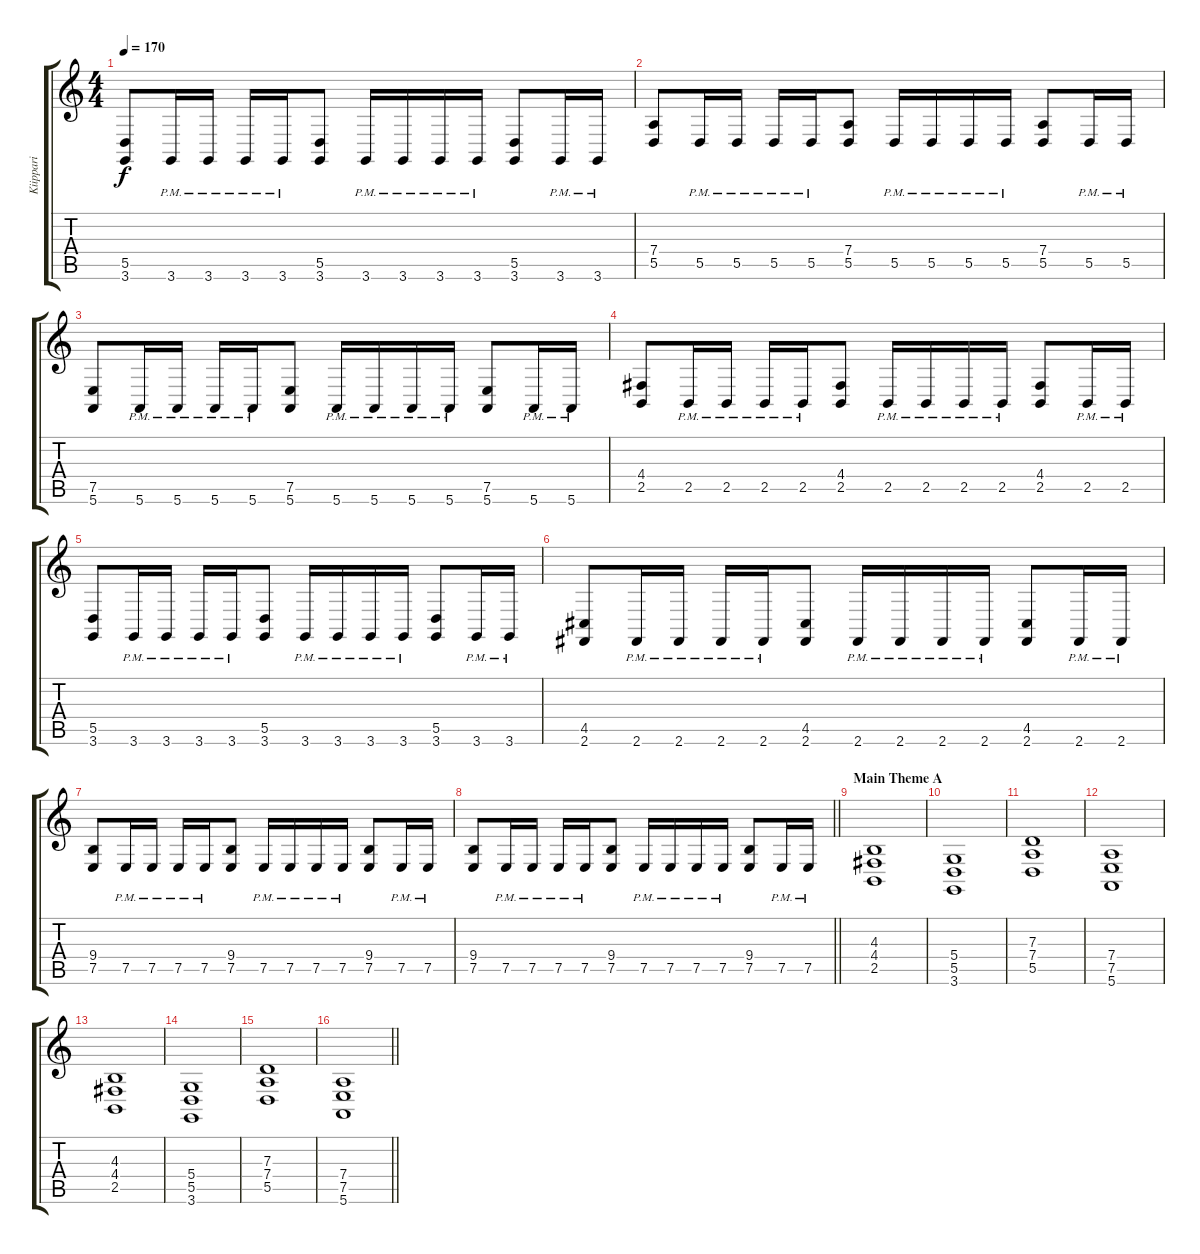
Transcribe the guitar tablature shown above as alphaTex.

\track ("Kiippari" "Kiippari") {instrument stringensemble1}
\staff {score tabs}
\tuning (E4 B3 G3 D3 A2 E2) {hide}
\ts (4 4)
\tempo 170
\clef g2
\ks c
(5.5 3.6).8{dy f} 3.6{pm}.16 3.6{pm}.16 3.6{pm}.16 3.6{pm}.16 (5.5 3.6).8 3.6{pm}.16 3.6{pm}.16 3.6{pm}.16 3.6{pm}.16 (5.5 3.6).8 3.6{pm}.16 3.6{pm}.16 |
(7.4 5.5).8 5.5{pm}.16 5.5{pm}.16 5.5{pm}.16 5.5{pm}.16 (7.4 5.5).8 5.5{pm}.16 5.5{pm}.16 5.5{pm}.16 5.5{pm}.16 (7.4 5.5).8 5.5{pm}.16 5.5{pm}.16 |
(7.5 5.6).8 5.6{pm}.16 5.6{pm}.16 5.6{pm}.16 5.6{pm}.16 (7.5 5.6).8 5.6{pm}.16 5.6{pm}.16 5.6{pm}.16 5.6{pm}.16 (7.5 5.6).8 5.6{pm}.16 5.6{pm}.16 |
(4.4 2.5).8 2.5{pm}.16 2.5{pm}.16 2.5{pm}.16 2.5{pm}.16 (4.4 2.5).8 2.5{pm}.16 2.5{pm}.16 2.5{pm}.16 2.5{pm}.16 (4.4 2.5).8 2.5{pm}.16 2.5{pm}.16 |
(5.5 3.6).8 3.6{pm}.16 3.6{pm}.16 3.6{pm}.16 3.6{pm}.16 (5.5 3.6).8 3.6{pm}.16 3.6{pm}.16 3.6{pm}.16 3.6{pm}.16 (5.5 3.6).8 3.6{pm}.16 3.6{pm}.16 |
(4.5 2.6).8 2.6{pm}.16 2.6{pm}.16 2.6{pm}.16 2.6{pm}.16 (4.5 2.6).8 2.6{pm}.16 2.6{pm}.16 2.6{pm}.16 2.6{pm}.16 (4.5 2.6).8 2.6{pm}.16 2.6{pm}.16 |
(9.4 7.5).8 7.5{pm}.16 7.5{pm}.16 7.5{pm}.16 7.5{pm}.16 (9.4 7.5).8 7.5{pm}.16 7.5{pm}.16 7.5{pm}.16 7.5{pm}.16 (9.4 7.5).8 7.5{pm}.16 7.5{pm}.16 |
\barLineRight lightlight
(9.4 7.5).8 7.5{pm}.16 7.5{pm}.16 7.5{pm}.16 7.5{pm}.16 (9.4 7.5).8 7.5{pm}.16 7.5{pm}.16 7.5{pm}.16 7.5{pm}.16 (9.4 7.5).8 7.5{pm}.16 7.5{pm}.16 |
\section ("" "Main Theme A")
(4.3 4.4 2.5).1{instrument overdrivenguitar} |
(5.4 5.5 3.6).1 |
(7.3 7.4 5.5).1 |
(7.4 7.5 5.6).1 |
(4.3 4.4 2.5).1 |
(5.4 5.5 3.6).1 |
(7.3 7.4 5.5).1 |
\barLineRight lightlight
(7.4 7.5 5.6).1
